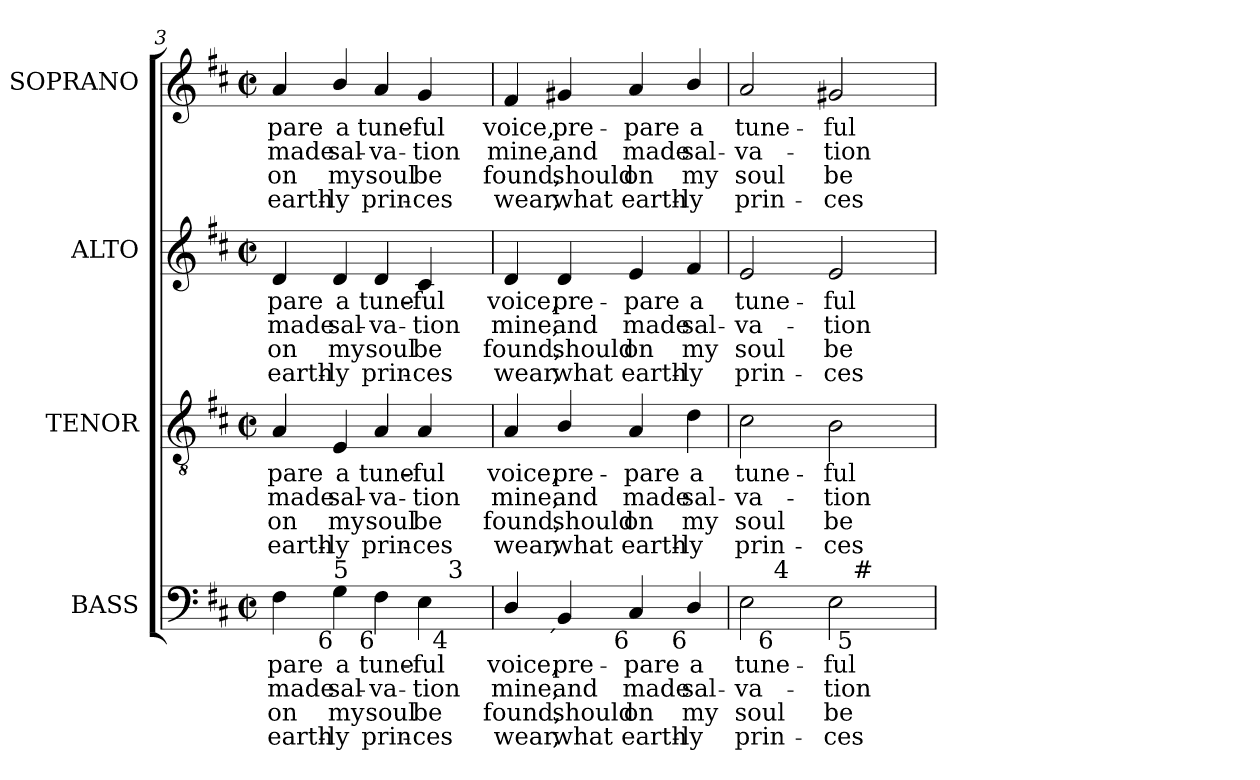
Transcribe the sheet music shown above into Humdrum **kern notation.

**kern	**text	**text	**text	**text	**kern	**text	**text	**text	**text	**kern	**text	**text	**text	**text	**kern	**text	**text	**text	**text
*part4	*part4	*part4	*part4	*part4	*part3	*part3	*part3	*part3	*part3	*part2	*part2	*part2	*part2	*part2	*part1	*part1	*part1	*part1	*part1
*staff4	*staff4	*staff4	*staff4	*staff4	*staff3	*staff3	*staff3	*staff3	*staff3	*staff2	*staff2	*staff2	*staff2	*staff2	*staff1	*staff1	*staff1	*staff1	*staff1
*I"BASS	*	*	*	*	*I"TENOR	*	*	*	*	*I"ALTO	*	*	*	*	*I"SOPRANO	*	*	*	*
*I'B.	*	*	*	*	*I'T.	*	*	*	*	*I'A.	*	*	*	*	*I'S.	*	*	*	*
*clefF4	*	*	*	*	*clefGv2	*	*	*	*	*clefG2	*	*	*	*	*clefG2	*	*	*	*
*	*	*	*	*	*ITrd7c12	*	*	*	*	*	*	*	*	*	*	*	*	*	*
*k[f#c#]	*	*	*	*	*k[f#c#]	*	*	*	*	*k[f#c#]	*	*	*	*	*k[f#c#]	*	*	*	*
*D:	*	*	*	*	*D:	*	*	*	*	*D:	*	*	*	*	*D:	*	*	*	*
*M2/2	*	*	*	*	*M2/2	*	*	*	*	*M2/2	*	*	*	*	*M2/2	*	*	*	*
*met(c|)	*	*	*	*	*met(c|)	*	*	*	*	*met(c|)	*	*	*	*	*met(c|)	*	*	*	*
=3	=3	=3	=3	=3	=3	=3	=3	=3	=3	=3	=3	=3	=3	=3	=3	=3	=3	=3	=3
!	!LO:LY:b:color=#000000	!LO:LY:b:color=#000000	!LO:LY:b:color=#000000	!LO:LY:b:color=#000000	!	!	!	!	!	!	!	!	!	!	!	!	!	!	!
!	!	!	!	!	!	!LO:LY:b:color=#000000	!LO:LY:b:color=#000000	!LO:LY:b:color=#000000	!LO:LY:b:color=#000000	!	!	!	!	!	!	!	!	!	!
!	!	!	!	!	!	!	!	!	!	!	!LO:LY:b:color=#000000	!LO:LY:b:color=#000000	!LO:LY:b:color=#000000	!LO:LY:b:color=#000000	!	!	!	!	!
!LO:TX:b:rj:t=6	!	!	!	!	!	!	!	!	!	!	!	!	!	!	!	!	!	!	!
!	!	!	!	!	!	!	!	!	!	!	!	!	!	!	!	!LO:LY:b:color=#000000	!LO:LY:b:color=#000000	!LO:LY:b:color=#000000	!LO:LY:b:color=#000000
*^	*	*	*	*	*	*	*	*	*	*	*	*	*	*	*	*	*	*	*
4F#i\	2ryy	-pare	made	on	earth-	4AAi/	-pare	made	on	earth-	4di/	-pare	made	on	earth-	4ai/	-pare	made	on	earth-
!	!	!LO:LY:b:color=#000000	!LO:LY:b:color=#000000	!LO:LY:b:color=#000000	!LO:LY:b:color=#000000	!	!	!	!	!	!	!	!	!	!	!	!	!	!	!
!	!	!	!	!	!	!	!LO:LY:b:color=#000000	!LO:LY:b:color=#000000	!LO:LY:b:color=#000000	!LO:LY:b:color=#000000	!	!	!	!	!	!	!	!	!	!
!	!	!	!	!	!	!	!	!	!	!	!	!LO:LY:b:color=#000000	!LO:LY:b:color=#000000	!LO:LY:b:color=#000000	!LO:LY:b:color=#000000	!	!	!	!	!
!LO:TX:b:rj:t=6	!	!	!	!	!	!	!	!	!	!	!	!	!	!	!	!	!	!	!	!
!LO:TX:t=5	!	!	!	!	!	!	!	!	!	!	!	!	!	!	!	!	!	!	!	!
!	!	!	!	!	!	!	!	!	!	!	!	!	!	!	!	!	!LO:LY:b:color=#000000	!LO:LY:b:color=#000000	!LO:LY:b:color=#000000	!LO:LY:b:color=#000000
4Gi\	.	a	sal-	-my	ly	4EEi/	a	sal-	-my	ly	4di/	a	sal-	-my	ly	4bi/	a	sal-	-my	ly
!	!	!LO:LY:b:color=#000000	!LO:LY:b:color=#000000	!LO:LY:b:color=#000000	!LO:LY:b:color=#000000	!	!	!	!	!	!	!	!	!	!	!	!	!	!	!
!	!	!	!	!	!	!	!LO:LY:b:color=#000000	!LO:LY:b:color=#000000	!LO:LY:b:color=#000000	!LO:LY:b:color=#000000	!	!	!	!	!	!	!	!	!	!
!	!	!	!	!	!	!	!	!	!	!	!	!LO:LY:b:color=#000000	!LO:LY:b:color=#000000	!LO:LY:b:color=#000000	!LO:LY:b:color=#000000	!	!	!	!	!
!LO:TX:b:rj:t=6	!	!	!	!	!	!	!	!	!	!	!	!	!	!	!	!	!	!	!	!
!	!	!	!	!	!	!	!	!	!	!	!	!	!	!	!	!	!LO:LY:b:color=#000000	!LO:LY:b:color=#000000	!LO:LY:b:color=#000000	!LO:LY:b:color=#000000
4F#i\	4ryy	tune-	-va-	soul	prin-	4AAi/	tune-	-va-	soul	prin-	4di/	tune-	-va-	soul	prin-	4ai/	tune-	-va-	soul	prin-
!	!	!LO:LY:b:color=#000000	!LO:LY:b:color=#000000	!LO:LY:b:color=#000000	!LO:LY:b:color=#000000	!	!	!	!	!	!	!	!	!	!	!	!	!	!	!
!	!	!	!	!	!	!	!LO:LY:b:color=#000000	!LO:LY:b:color=#000000	!LO:LY:b:color=#000000	!LO:LY:b:color=#000000	!	!	!	!	!	!	!	!	!	!
!	!	!	!	!	!	!	!	!	!	!	!	!LO:LY:b:color=#000000	!LO:LY:b:color=#000000	!LO:LY:b:color=#000000	!LO:LY:b:color=#000000	!	!	!	!	!
!	!	!	!	!	!	!	!	!	!	!	!	!	!	!	!	!	!LO:LY:b:color=#000000	!LO:LY:b:color=#000000	!LO:LY:b:color=#000000	!LO:LY:b:color=#000000
4Ei\	16ryy	-ful	-tion	-be	ces	4AAi/	-ful	-tion	-be	ces	4c#i/	-ful	-tion	-be	ces	4gi/	-ful	-tion	-be	ces
.	64ryy	.	.	.	.	.	.	.	.	.	.	.	.	.	.	.	.	.	.	.
.	256.ryy	.	.	.	.	.	.	.	.	.	.	.	.	.	.	.	.	.	.	.
!	!LO:TX:b:rj:t=4	!	!	!	!	!	!	!	!	!	!	!	!	!	!	!	!	!	!	!
!	!LO:TX:t=3	!	!	!	!	!	!	!	!	!	!	!	!	!	!	!	!	!	!	!
.	8ryy	.	.	.	.	.	.	.	.	.	.	.	.	.	.	.	.	.	.	.
.	32ryy	.	.	.	.	.	.	.	.	.	.	.	.	.	.	.	.	.	.	.
.	128ryy	.	.	.	.	.	.	.	.	.	.	.	.	.	.	.	.	.	.	.
.	512ryy	.	.	.	.	.	.	.	.	.	.	.	.	.	.	.	.	.	.	.
*v	*v	*	*	*	*	*	*	*	*	*	*	*	*	*	*	*	*	*	*	*
=4	=4	=4	=4	=4	=4	=4	=4	=4	=4	=4	=4	=4	=4	=4	=4	=4	=4	=4	=4
*^	*	*	*	*	*	*	*	*	*	*	*	*	*	*	*	*	*	*	*
!	!	!LO:LY:b:color=#000000	!LO:LY:b:color=#000000	!LO:LY:b:color=#000000	!LO:LY:b:color=#000000	!	!	!	!	!	!	!	!	!	!	!	!	!	!	!
*v	*v	*	*	*	*	*	*	*	*	*	*	*	*	*	*	*	*	*	*	*
*^	*	*	*	*	*	*	*	*	*	*	*	*	*	*	*	*	*	*	*
!	!	!	!	!	!	!	!LO:LY:b:color=#000000	!LO:LY:b:color=#000000	!LO:LY:b:color=#000000	!LO:LY:b:color=#000000	!	!	!	!	!	!	!	!	!	!
*v	*v	*	*	*	*	*	*	*	*	*	*	*	*	*	*	*	*	*	*	*
*^	*	*	*	*	*	*	*	*	*	*	*	*	*	*	*	*	*	*	*
!	!	!	!	!	!	!	!	!	!	!	!	!LO:LY:b:color=#000000	!LO:LY:b:color=#000000	!LO:LY:b:color=#000000	!LO:LY:b:color=#000000	!	!	!	!	!
*v	*v	*	*	*	*	*	*	*	*	*	*	*	*	*	*	*	*	*	*	*
*^	*	*	*	*	*	*	*	*	*	*	*	*	*	*	*	*	*	*	*
!	!	!	!	!	!	!	!	!	!	!	!	!	!	!	!	!	!LO:LY:b:color=#000000	!LO:LY:b:color=#000000	!LO:LY:b:color=#000000	!LO:LY:b:color=#000000
*v	*v	*	*	*	*	*	*	*	*	*	*	*	*	*	*	*	*	*	*	*
4Di/	voice,	mine,	found,	wear,	4AAi/	voice,	mine,	found,	wear,	4di/	voice,	mine,	found,	wear,	4f#i/	voice,	mine,	found,	wear,
!	!LO:LY:b:color=#000000	!LO:LY:b:color=#000000	!LO:LY:b:color=#000000	!LO:LY:b:color=#000000	!	!	!	!	!	!	!	!	!	!	!	!	!	!	!
!	!	!	!	!	!	!LO:LY:b:color=#000000	!LO:LY:b:color=#000000	!LO:LY:b:color=#000000	!LO:LY:b:color=#000000	!	!	!	!	!	!	!	!	!	!
!	!	!	!	!	!	!	!	!	!	!	!LO:LY:b:color=#000000	!LO:LY:b:color=#000000	!LO:LY:b:color=#000000	!LO:LY:b:color=#000000	!	!	!	!	!
!LO:TX:b:rj:t=´	!	!	!	!	!	!	!	!	!	!	!	!	!	!	!	!	!	!	!
!	!	!	!	!	!	!	!	!	!	!	!	!	!	!	!	!LO:LY:b:color=#000000	!LO:LY:b:color=#000000	!LO:LY:b:color=#000000	!LO:LY:b:color=#000000
4BBi/	pre-	and	should	what	4BBi/	pre-	and	should	what	4di/	pre-	and	should	what	4g#Xi/	pre-	and	should	what
!	!LO:LY:b:color=#000000	!LO:LY:b:color=#000000	!LO:LY:b:color=#000000	!LO:LY:b:color=#000000	!	!	!	!	!	!	!	!	!	!	!	!	!	!	!
!	!	!	!	!	!	!LO:LY:b:color=#000000	!LO:LY:b:color=#000000	!LO:LY:b:color=#000000	!LO:LY:b:color=#000000	!	!	!	!	!	!	!	!	!	!
!	!	!	!	!	!	!	!	!	!	!	!LO:LY:b:color=#000000	!LO:LY:b:color=#000000	!LO:LY:b:color=#000000	!LO:LY:b:color=#000000	!	!	!	!	!
!LO:TX:b:rj:t=6	!	!	!	!	!	!	!	!	!	!	!	!	!	!	!	!	!	!	!
!	!	!	!	!	!	!	!	!	!	!	!	!	!	!	!	!LO:LY:b:color=#000000	!LO:LY:b:color=#000000	!LO:LY:b:color=#000000	!LO:LY:b:color=#000000
4C#i/	-pare	made	on	earth-	4AAi/	-pare	made	on	earth-	4ei/	-pare	made	on	earth-	4ai/	-pare	made	on	earth-
!	!LO:LY:b:color=#000000	!LO:LY:b:color=#000000	!LO:LY:b:color=#000000	!LO:LY:b:color=#000000	!	!	!	!	!	!	!	!	!	!	!	!	!	!	!
!	!	!	!	!	!	!LO:LY:b:color=#000000	!LO:LY:b:color=#000000	!LO:LY:b:color=#000000	!LO:LY:b:color=#000000	!	!	!	!	!	!	!	!	!	!
!	!	!	!	!	!	!	!	!	!	!	!LO:LY:b:color=#000000	!LO:LY:b:color=#000000	!LO:LY:b:color=#000000	!LO:LY:b:color=#000000	!	!	!	!	!
!LO:TX:b:rj:t=6	!	!	!	!	!	!	!	!	!	!	!	!	!	!	!	!	!	!	!
!	!	!	!	!	!	!	!	!	!	!	!	!	!	!	!	!LO:LY:b:color=#000000	!LO:LY:b:color=#000000	!LO:LY:b:color=#000000	!LO:LY:b:color=#000000
4Di/	a	sal-	-my	ly	4Di\	a	sal-	-my	ly	4f#i/	a	sal-	-my	ly	4bi/	a	sal-	-my	ly
=5	=5	=5	=5	=5	=5	=5	=5	=5	=5	=5	=5	=5	=5	=5	=5	=5	=5	=5	=5
!	!LO:LY:b:color=#000000	!LO:LY:b:color=#000000	!LO:LY:b:color=#000000	!LO:LY:b:color=#000000	!	!	!	!	!	!	!	!	!	!	!	!	!	!	!
!	!	!	!	!	!	!LO:LY:b:color=#000000	!LO:LY:b:color=#000000	!LO:LY:b:color=#000000	!LO:LY:b:color=#000000	!	!	!	!	!	!	!	!	!	!
!	!	!	!	!	!	!	!	!	!	!	!LO:LY:b:color=#000000	!LO:LY:b:color=#000000	!LO:LY:b:color=#000000	!LO:LY:b:color=#000000	!	!	!	!	!
!	!	!	!	!	!	!	!	!	!	!	!	!	!	!	!	!LO:LY:b:color=#000000	!LO:LY:b:color=#000000	!LO:LY:b:color=#000000	!LO:LY:b:color=#000000
*^	*	*	*	*	*	*	*	*	*	*	*	*	*	*	*	*	*	*	*
2Ei\	16ryy	tune-	-va-	soul	prin-	2C#i\	tune-	-va-	soul	prin-	2ei/	tune-	-va-	soul	prin-	2ai/	tune-	-va-	soul	prin-
.	32ryy	.	.	.	.	.	.	.	.	.	.	.	.	.	.	.	.	.	.	.
.	256.ryy	.	.	.	.	.	.	.	.	.	.	.	.	.	.	.	.	.	.	.
!	!LO:TX:b:rj:t=6	!	!	!	!	!	!	!	!	!	!	!	!	!	!	!	!	!	!	!
!	!LO:TX:t=4	!	!	!	!	!	!	!	!	!	!	!	!	!	!	!	!	!	!	!
.	2ryy	.	.	.	.	.	.	.	.	.	.	.	.	.	.	.	.	.	.	.
!	!	!LO:LY:b:color=#000000	!LO:LY:b:color=#000000	!LO:LY:b:color=#000000	!LO:LY:b:color=#000000	!	!	!	!	!	!	!	!	!	!	!	!	!	!	!
!	!	!	!	!	!	!	!LO:LY:b:color=#000000	!LO:LY:b:color=#000000	!LO:LY:b:color=#000000	!LO:LY:b:color=#000000	!	!	!	!	!	!	!	!	!	!
!	!	!	!	!	!	!	!	!	!	!	!	!LO:LY:b:color=#000000	!LO:LY:b:color=#000000	!LO:LY:b:color=#000000	!LO:LY:b:color=#000000	!	!	!	!	!
!	!	!	!	!	!	!	!	!	!	!	!	!	!	!	!	!	!LO:LY:b:color=#000000	!LO:LY:b:color=#000000	!LO:LY:b:color=#000000	!LO:LY:b:color=#000000
2Ei\	.	-ful	-tion	-be	ces	2BBi\	-ful	-tion	-be	ces	2ei/	-ful	-tion	-be	ces	2g#Xi/	-ful	-tion	-be	ces
!	!LO:TX:b:rj:t=5	!	!	!	!	!	!	!	!	!	!	!	!	!	!	!	!	!	!	!
!	!LO:TX:t=#	!	!	!	!	!	!	!	!	!	!	!	!	!	!	!	!	!	!	!
.	4ryy	.	.	.	.	.	.	.	.	.	.	.	.	.	.	.	.	.	.	.
.	8ryy	.	.	.	.	.	.	.	.	.	.	.	.	.	.	.	.	.	.	.
.	64ryy	.	.	.	.	.	.	.	.	.	.	.	.	.	.	.	.	.	.	.
.	128ryy	.	.	.	.	.	.	.	.	.	.	.	.	.	.	.	.	.	.	.
.	512ryy	.	.	.	.	.	.	.	.	.	.	.	.	.	.	.	.	.	.	.
*v	*v	*	*	*	*	*	*	*	*	*	*	*	*	*	*	*	*	*	*	*
=	=	=	=	=	=	=	=	=	=	=	=	=	=	=	=	=	=	=	=
*-	*-	*-	*-	*-	*-	*-	*-	*-	*-	*-	*-	*-	*-	*-	*-	*-	*-	*-	*-
